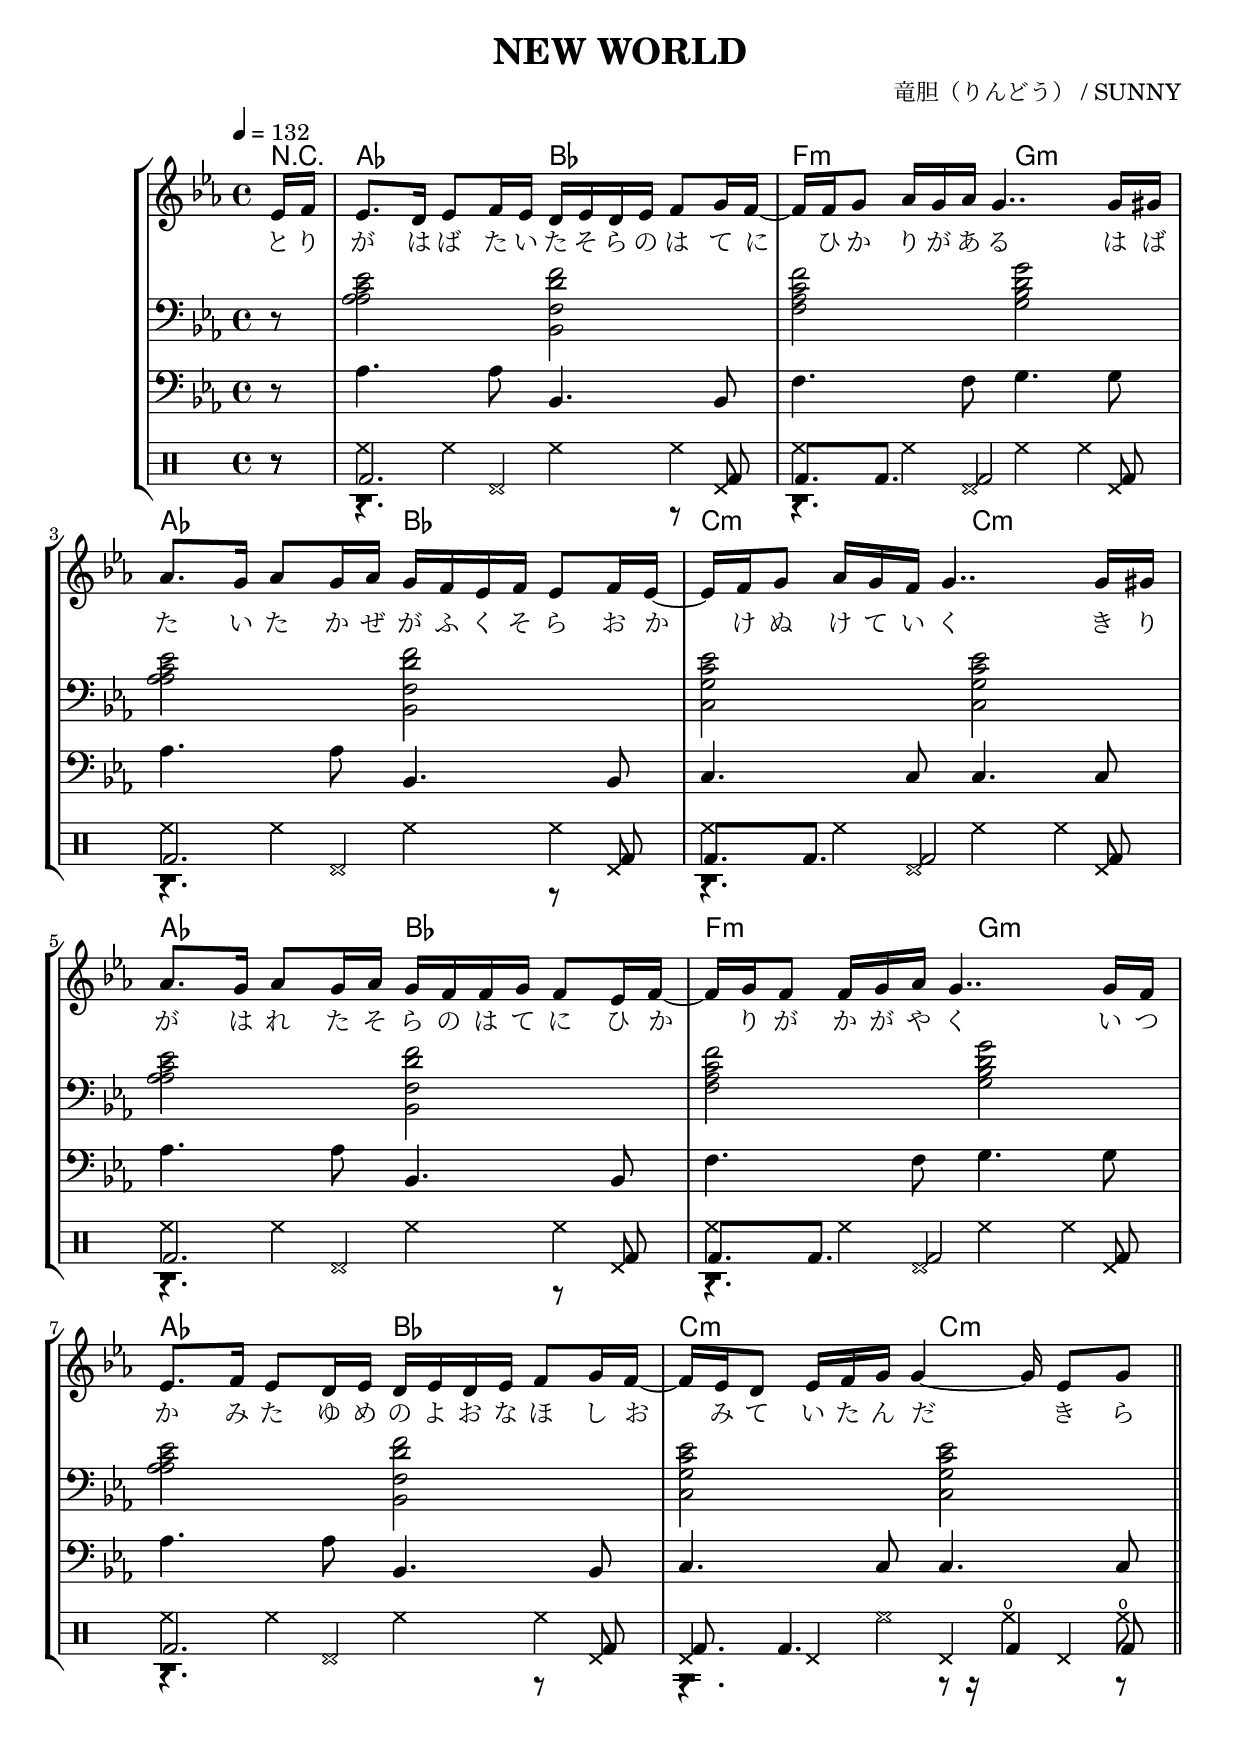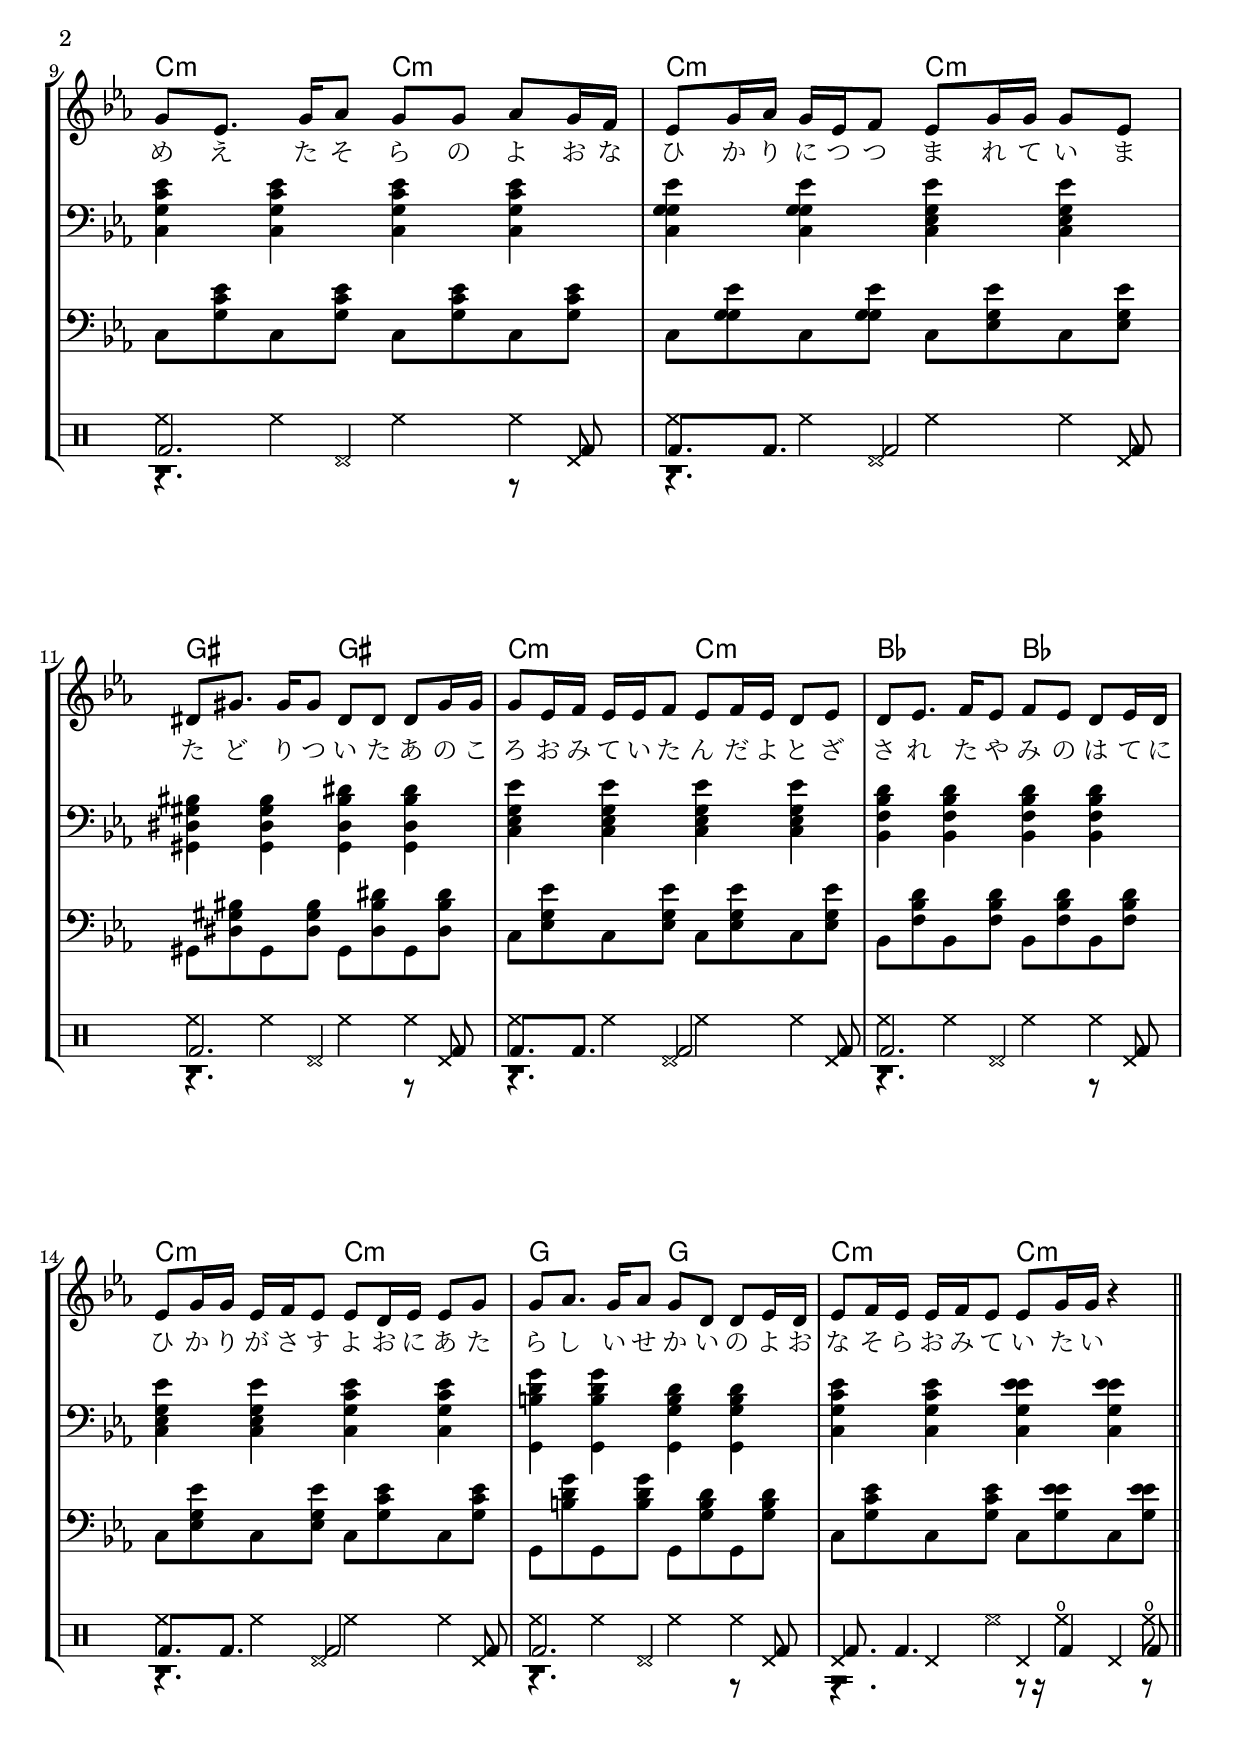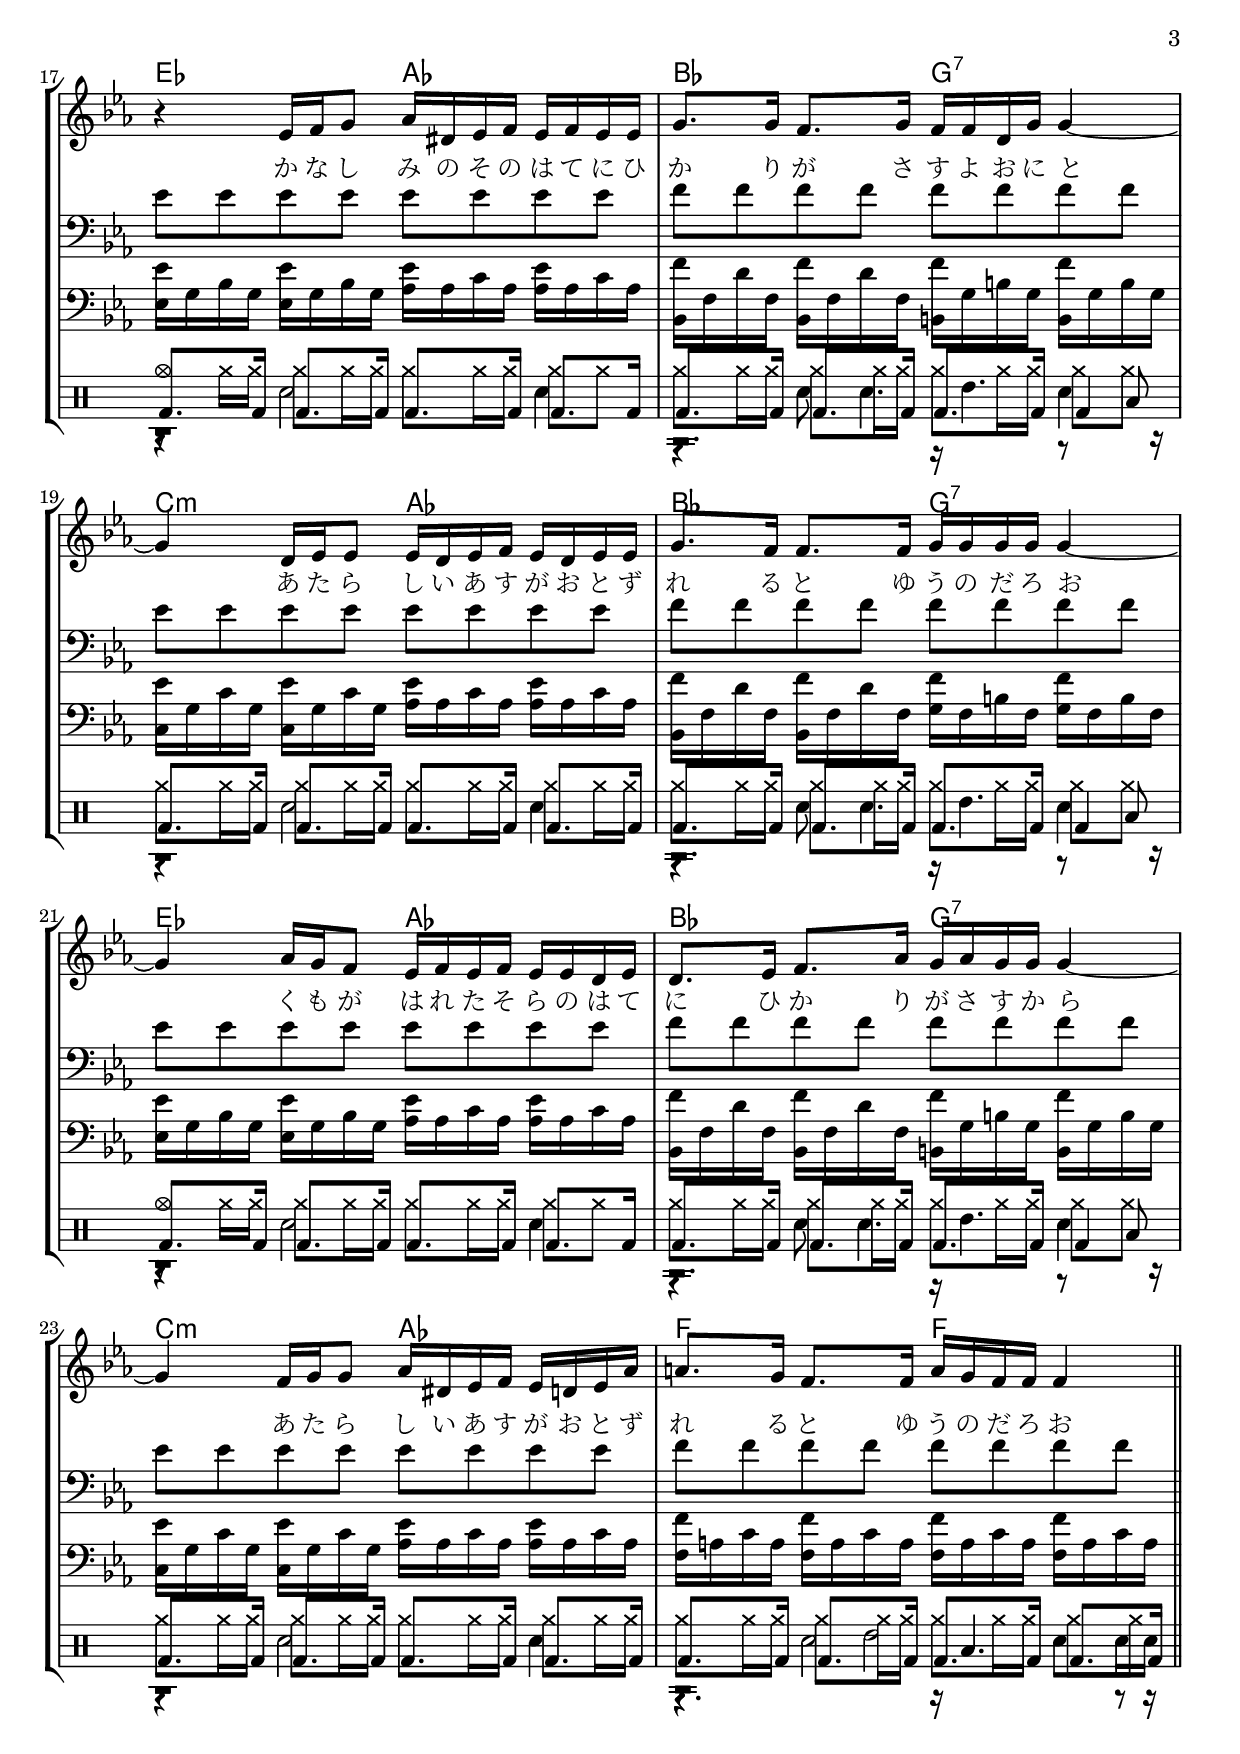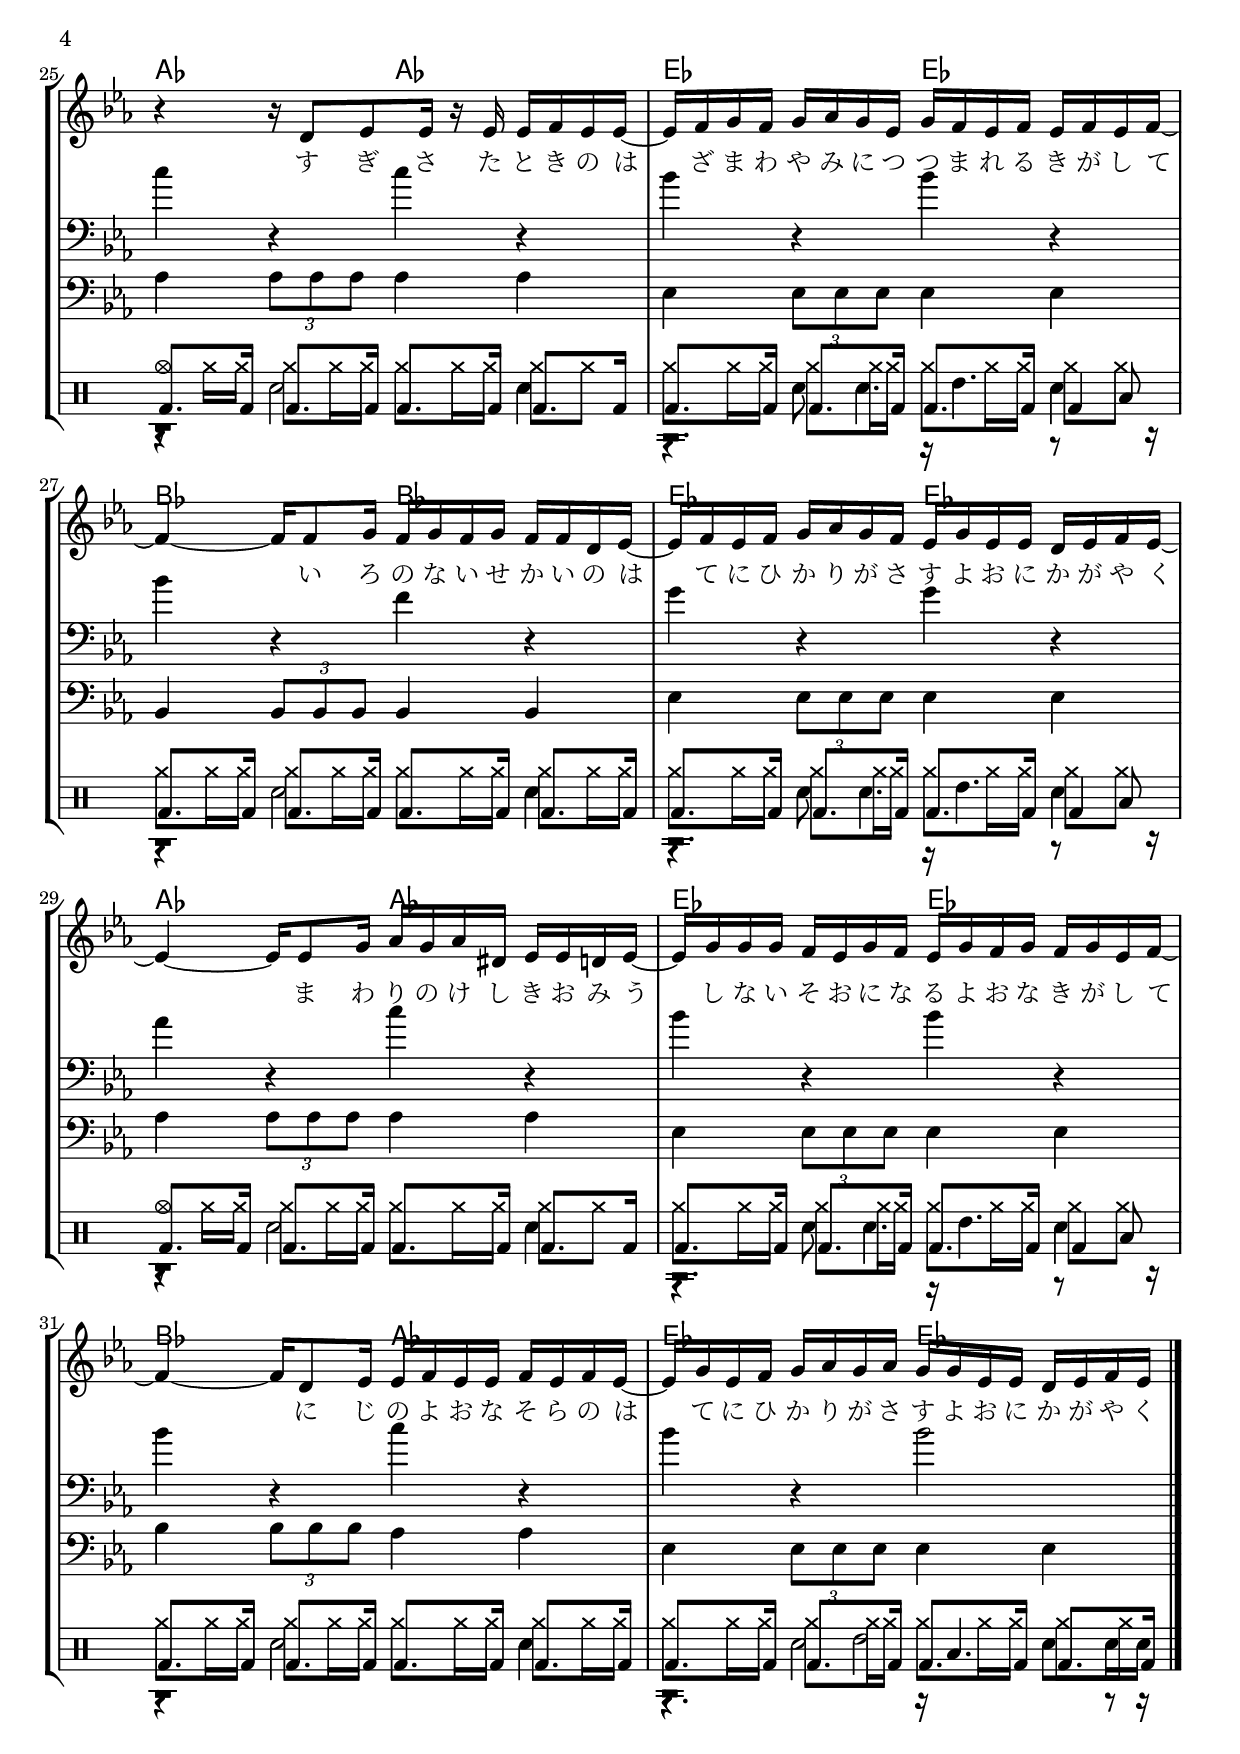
\version "2.12.1"

\header {
	title = \markup {"NEW WORLD"}
	composer = \markup \center-column {"竜胆（りんどう） / SUNNY"}
}

harmony = \chordmode {
		r8as2 bes f:m g:m as bes c:m c:m as bes f:m g:m as bes c:m c:m 

	c:m c:m c:m c:m gis gis c:m c:m bes bes c:m c:m g g c:m c:m 

	es as bes g:7 c:m as bes g:7 es as bes g:7 c:m as f f 

	as as es es bes bes es es as as es es bes as es es 
}

melody = {
	\set Staff.midiInstrument = #"mmi0.42"
	\set Staff.midiMinimumVolume = #0.7
	\set Staff.midiMaximumVolume = #0.9
	\partial 8*1
		\key es \major
	\tempo 4 = 132
es'16  f'16 
	es'8.  d'16  es'8  f'16  es'16  d'16  es'16  d'16  es'16  f'8  g'16  f'16~ 
	f'16  f'16  g'8  as'16  g'16  as'16  g'4..  g'16  gis'16 
	as'8.  g'16  as'8  g'16  as'16  g'16  f'16  es'16  f'16  es'8  f'16  es'16~ 
	es'16  f'16  g'8  as'16  g'16  f'16  g'4..  g'16  gis'16 
	as'8.  g'16  as'8  g'16  as'16  g'16  f'16  f'16  g'16  f'8  es'16  f'16~ 
	f'16  g'16  f'8  f'16  g'16  as'16  g'4..  g'16  f'16 
	es'8.  f'16  es'8  d'16  es'16  d'16  es'16  d'16  es'16  f'8  g'16  f'16~ 
	f'16  es'16  d'8  es'16  f'16  g'16  g'4~g'16  	\set Staff.midiInstrument = #"mmi0.42"
	\set Staff.midiMinimumVolume = #0.7
	\set Staff.midiMaximumVolume = #0.9
	es'8  g'8 
	g'8  es'8.  g'16  as'8  g'8  g'8  as'8  g'16  f'16 
	es'8  g'16  as'16  g'16  es'16  f'8  es'8  g'16  g'16  g'8  es'8 
	dis'8  gis'8.  gis'16  gis'8  dis'8  dis'8  dis'8  gis'16  gis'16 
	g'8  es'16  f'16  es'16  es'16  f'8  es'8  f'16  es'16  d'8  es'8 
	d'8  es'8.  f'16  es'8  f'8  es'8  d'8  es'16  d'16 
	es'8  g'16  g'16  es'16  f'16  es'8  es'8  d'16  es'16  es'8  g'8 
	g'8  as'8.  g'16  as'8  g'8  d'8  d'8  es'16  d'16 
	es'8  f'16  es'16  es'16  f'16  es'8  es'8  g'16  g'16  	r4 	\set Staff.midiInstrument = #"mmi0.42"
	\set Staff.midiMinimumVolume = #0.7
	\set Staff.midiMaximumVolume = #0.9
	r4 es'16  f'16  g'8  as'16  dis'16  es'16  f'16  es'16  f'16  es'16  es'16 
	g'8.  g'16  f'8.  g'16  f'16  f'16  d'16  g'16  g'4~ 
	g'4  d'16  es'16  es'8  es'16  d'16  es'16  f'16  es'16  d'16  es'16  es'16 
	g'8.  f'16  f'8.  f'16  g'16  g'16  g'16  g'16  g'4~ 
	g'4  as'16  g'16  f'8  es'16  f'16  es'16  f'16  es'16  es'16  d'16  es'16 
	d'8.  es'16  f'8.  as'16  g'16  as'16  g'16  g'16  g'4~ 
	g'4  f'16  g'16  g'8  as'16  dis'16  es'16  f'16  es'16  d'16  es'16  as'16 
	a'8.  g'16  f'8.  f'16  a'16  g'16  f'16  f'16  f'4
	\set Staff.midiInstrument = #"mmi0.42"
	\set Staff.midiMinimumVolume = #0.7
	\set Staff.midiMaximumVolume = #0.9
	r4 r16 d'8  es'8  es'16  r16  es'16  es'16  f'16  es'16  es'16~ 
	es'16  f'16  g'16  f'16  g'16  as'16  g'16  es'16  g'16  f'16  es'16  f'16  es'16  f'16  es'16  f'16~ 
	f'4~f'16  f'8  g'16  f'16  g'16  f'16  g'16  f'16  f'16  d'16  es'16~ 
	es'16  f'16  es'16  f'16  g'16  as'16  g'16  f'16  es'16  g'16  es'16  es'16  d'16  es'16  f'16  es'16~ 
	es'4~es'16  es'8  g'16  as'16  g'16  as'16  dis'16  es'16  es'16  d'16  es'16~ 
	es'16  g'16  g'16  g'16  f'16  es'16  g'16  f'16  es'16  g'16  f'16  g'16  f'16  g'16  es'16  f'16~ 
	f'4~f'16  d'8  es'16  es'16  f'16  es'16  es'16  f'16  es'16  f'16  es'16~ 
	es'16  g'16  es'16  f'16  g'16  as'16  g'16  as'16  g'16  g'16  es'16  es'16  d'16  es'16  f'16  es'16
	\bar "|."
}

words = \lyricmode {
	と  り  が  は  ば  た  い  た  そ  ら  の  は  て  に  ひ  か  り  が  あ  る  は  ば  た  い  た  か  ぜ  が  ふ  く  そ  ら  お  か  け  ぬ  け  て  い  く  き  り  が  は  れ  た  そ  ら  の  は  て  に  ひ  か  り  が  か  が  や  く  い  つ  か  み  た  ゆ  め  の  よ  お  な  ほ  し  お  み  て  い  た  ん  だ  
	き  ら  め  え  た  そ  ら  の  よ  お  な  ひ  か  り  に  つ  つ  ま  れ  て  い  ま  た  ど  り  つ  い  た  あ  の  こ  ろ  お  み  て  い  た  ん  だ  よ  と  ざ  さ  れ  た  や  み  の  は  て  に  ひ  か  り  が  さ  す  よ  お  に  あ  た  ら  し  い  せ  か  い  の  よ  お  な  そ  ら  お  み  て  い  た  い  
	か  な  し  み  の  そ  の  は  て  に  ひ  か  り  が  さ  す  よ  お  に  と  あ  た  ら  し  い  あ  す  が  お  と  ず  れ  る  と  ゆ  う  の  だ  ろ  お  く  も  が  は  れ  た  そ  ら  の  は  て  に  ひ  か  り  が  さ  す  か  ら  あ  た  ら  し  い  あ  す  が  お  と  ず  れ  る  と  ゆ  う  の  だ  ろ  お  
	す  ぎ  さ  た  と  き  の  は  ざ  ま  わ  や  み  に  つ  つ  ま  れ  る  き  が  し  て  い  ろ  の  な  い  せ  か  い  の  は  て  に  ひ  か  り  が  さ  す  よ  お  に  か  が  や  く  ま  わ  り  の  け  し  き  お  み  う  し  な  い  そ  お  に  な  る  よ  お  な  き  が  し  て  に  じ  の  よ  お  な  そ  ら  の  は  て  に  ひ  か  り  が  さ  す  よ  お  に  か  が  や  く  
}

tempochange = {
	\tempo 4 = 132
	r1 | r1 | r1 | r1 | r1 | r1 | r1 | r1 \bar "||"
	\tempo 4 = 132
	r1 | r1 | r1 | r1 | r1 | r1 | r1 | r1 \bar "||"
	\tempo 4 = 132
	r1 | r1 | r1 | r1 | r1 | r1 | r1 | r1 \bar "||"
	\tempo 4 = 132
	r1 | r1 | r1 | r1 | r1 | r1 | r1 | r1 \bar "|."
}

mainacc = {
	\clef bass
	\set Staff.midiInstrument = #"Bagpipe"
	\set Staff.midiMinimumVolume = #0.3
	\set Staff.midiMaximumVolume = #0.6
	\key es \major
	\tempo 4 = 132
	\partial 8*1
	r8	<as as c' es'>2
	<bes, f d' f'>2
	<f as c' f'>2
	<g bes d' g'>2
	<as as c' es'>2
	<bes, f d' f'>2
	<c g c' es'>2
	<c g c' es'>2
	<as as c' es'>2
	<bes, f d' f'>2
	<f as c' f'>2
	<g bes d' g'>2
	<as as c' es'>2
	<bes, f d' f'>2
	<c g c' es'>2
	<c g c' es'>2
	\bar "||"

	\set Staff.midiInstrument = #"Church organ"
	\set Staff.midiMinimumVolume = #0.3
	\set Staff.midiMaximumVolume = #0.6
	<c g c' es'>4 <c g c' es'>4
	<c g c' es'>4 <c g c' es'>4
	<c g g es'>4 <c g g es'>4
	<c es g es'>4 <c es g es'>4
	<gis, dis gis bis>4 <gis, dis gis bis>4
	<gis, dis bis dis'>4 <gis, dis bis dis'>4
	<c es g es'>4 <c es g es'>4
	<c es g es'>4 <c es g es'>4
	<bes, f bes d'>4 <bes, f bes d'>4
	<bes, f bes d'>4 <bes, f bes d'>4
	<c es g es'>4 <c es g es'>4
	<c g c' es'>4 <c g c' es'>4
	<g, b d' g'>4 <g, b d' g'>4
	<g, g b d'>4 <g, g b d'>4
	<c g c' es'>4 <c g c' es'>4
	<c g es' es'>4 <c g es' es'>4
	\bar "||"

	\set Staff.midiInstrument = #"Synthstrings 1"
	\set Staff.midiMinimumVolume = #0.3
	\set Staff.midiMaximumVolume = #0.6
	es'8 es'8 es'8 es'8
	es'8 es'8 es'8 es'8
	f'8 f'8 f'8 f'8
	f'8 f'8 f'8 f'8
	es'8 es'8 es'8 es'8
	es'8 es'8 es'8 es'8
	f'8 f'8 f'8 f'8
	f'8 f'8 f'8 f'8
	es'8 es'8 es'8 es'8
	es'8 es'8 es'8 es'8
	f'8 f'8 f'8 f'8
	f'8 f'8 f'8 f'8
	es'8 es'8 es'8 es'8
	es'8 es'8 es'8 es'8
	f'8 f'8 f'8 f'8
	f'8 f'8 f'8 f'8
	\bar "||"

	\set Staff.midiInstrument = #"Acoustic grand"
	\set Staff.midiMinimumVolume = #0.3
	\set Staff.midiMaximumVolume = #0.6
	c''4 r4
	c''4 r4
	bes'4 r4
	bes'4 r4
	bes'4 r4
	f'4 r4
	g'4 r4
	g'4 r4
	as'4 r4
	c''4 r4
	bes'4 r4
	bes'4 r4
	bes'4 r4
	c''4 r4
	bes'4 r4
	bes'2
	\bar "|."
}

subacc = {
	\clef bass
	\set Staff.midiInstrument = #"Synth Drum"
	\set Staff.midiMinimumVolume = #0.3
	\set Staff.midiMaximumVolume = #0.6
	\key es \major
	\tempo 4 = 132
	\partial 8*1
	r8	as4.as8
	bes,4.bes,8
	f4.f8
	g4.g8
	as4.as8
	bes,4.bes,8
	c4.c8
	c4.c8
	as4.as8
	bes,4.bes,8
	f4.f8
	g4.g8
	as4.as8
	bes,4.bes,8
	c4.c8
	c4.c8
	\bar "||"

	\set Staff.midiInstrument = #"Synth Bass 1"
	\set Staff.midiMinimumVolume = #0.3
	\set Staff.midiMaximumVolume = #0.6
	c8 <g c' es'> c <g c' es'>
	c8 <g c' es'> c <g c' es'>
	c8 <g g es'> c <g g es'>
	c8 <es g es'> c <es g es'>
	gis,8 <dis gis bis> gis, <dis gis bis>
	gis,8 <dis bis dis'> gis, <dis bis dis'>
	c8 <es g es'> c <es g es'>
	c8 <es g es'> c <es g es'>
	bes,8 <f bes d'> bes, <f bes d'>
	bes,8 <f bes d'> bes, <f bes d'>
	c8 <es g es'> c <es g es'>
	c8 <g c' es'> c <g c' es'>
	g,8 <b d' g'> g, <b d' g'>
	g,8 <g b d'> g, <g b d'>
	c8 <g c' es'> c <g c' es'>
	c8 <g es' es'> c <g es' es'>
	\bar "||"

	\set Staff.midiInstrument = #"Electric Grand"
	\set Staff.midiMinimumVolume = #0.3
	\set Staff.midiMaximumVolume = #0.6
	<es es'>16 g bes g <es es'> g bes g
	<as es'>16 as c' as <as es'> as c' as
	<bes, f'>16 f d' f <bes, f'> f d' f
	<b, f'>16 g b g <b, f'> g b g
	<c es'>16 g c' g <c es'> g c' g
	<as es'>16 as c' as <as es'> as c' as
	<bes, f'>16 f d' f <bes, f'> f d' f
	<g f'>16 f b f <g f'> f b f
	<es es'>16 g bes g <es es'> g bes g
	<as es'>16 as c' as <as es'> as c' as
	<bes, f'>16 f d' f <bes, f'> f d' f
	<b, f'>16 g b g <b, f'> g b g
	<c es'>16 g c' g <c es'> g c' g
	<as es'>16 as c' as <as es'> as c' as
	<f f'>16 a c' a <f f'> a c' a
	<f f'>16 a c' a <f f'> a c' a
	\bar "||"

	\set Staff.midiInstrument = #"Pad 3 (polysynth)"
	\set Staff.midiMinimumVolume = #0.3
	\set Staff.midiMaximumVolume = #0.6
	as4 \tuplet 3/2 { as8 as8 as8 }
	as4 as4
	es4 \tuplet 3/2 { es8 es8 es8 }
	es4 es4
	bes,4 \tuplet 3/2 { bes,8 bes,8 bes,8 }
	bes,4 bes,4
	es4 \tuplet 3/2 { es8 es8 es8 }
	es4 es4
	as4 \tuplet 3/2 { as8 as8 as8 }
	as4 as4
	es4 \tuplet 3/2 { es8 es8 es8 }
	es4 es4
	bes4 \tuplet 3/2 { bes8 bes8 bes8 }
	as4 as4
	es4 \tuplet 3/2 { es8 es8 es8 }
	es4 es4
	\bar "|."
}

percA = {
	\drummode {
	\partial 8*1
	r8	r1  |r1  |r1  |r1  |r1  |r1  |r1  |r2 r8 hho4 hho8  \bar "||"
	r1  |r1  |r1  |r1  |r1  |r1  |r1  |r2 r8 hho4 hho8  \bar "||"
	r8 cymr16 cymr16 cymr8 cymr16 cymr16 cymr8 cymr16 cymr16 cymr8 cymr8  |cymr8 cymr16 cymr16 cymr8 cymr16 cymr16 cymr8 cymr16 cymr16 cymr8 cymr8  |cymr8 cymr16 cymr16 cymr8 cymr16 cymr16 cymr8 cymr16 cymr16 cymr8 cymr16 cymr16  |cymr8 cymr16 cymr16 cymr8 cymr16 cymr16 cymr8 cymr16 cymr16 cymr8 cymr8  |r8 cymr16 cymr16 cymr8 cymr16 cymr16 cymr8 cymr16 cymr16 cymr8 cymr8  |cymr8 cymr16 cymr16 cymr8 cymr16 cymr16 cymr8 cymr16 cymr16 cymr8 cymr8  |cymr8 cymr16 cymr16 cymr8 cymr16 cymr16 cymr8 cymr16 cymr16 cymr8 cymr16 cymr16  |cymr8 cymr16 cymr16 cymr8 cymr16 cymr16 cymr8 cymr16 cymr16 cymr8 cymr8  \bar "||"
	r8 cymr16 cymr16 cymr8 cymr16 cymr16 cymr8 cymr16 cymr16 cymr8 cymr8  |cymr8 cymr16 cymr16 cymr8 cymr16 cymr16 cymr8 cymr16 cymr16 cymr8 cymr8  |cymr8 cymr16 cymr16 cymr8 cymr16 cymr16 cymr8 cymr16 cymr16 cymr8 cymr16 cymr16  |cymr8 cymr16 cymr16 cymr8 cymr16 cymr16 cymr8 cymr16 cymr16 cymr8 cymr8  |r8 cymr16 cymr16 cymr8 cymr16 cymr16 cymr8 cymr16 cymr16 cymr8 cymr8  |cymr8 cymr16 cymr16 cymr8 cymr16 cymr16 cymr8 cymr16 cymr16 cymr8 cymr8  |cymr8 cymr16 cymr16 cymr8 cymr16 cymr16 cymr8 cymr16 cymr16 cymr8 cymr16 cymr16  |cymr8 cymr16 cymr16 cymr8 cymr16 cymr16 cymr8 cymr16 cymr16 cymr8 cymr8  \bar "|."
	}
}

percB = {
	\drummode {
	\partial 8*1
	r8	r4. hhp2 hhp8  |r4. hhp2 hhp8  |r4. hhp2 hhp8  |r4. hhp2 hhp8  |r4. hhp2 hhp8  |r4. hhp2 hhp8  |r4. hhp2 hhp8  |hhp4 hhp4 hhp4 hhp4  \bar "||"
	r4. hhp2 hhp8  |r4. hhp2 hhp8  |r4. hhp2 hhp8  |r4. hhp2 hhp8  |r4. hhp2 hhp8  |r4. hhp2 hhp8  |r4. hhp2 hhp8  |hhp4 hhp4 hhp4 hhp4  \bar "||"
	r4 sn2 sn4  |r4 sn8 sn4. sn4  |r4 sn2 sn4  |r4 sn8 sn4. sn4  |r4 sn2 sn4  |r4 sn8 sn4. sn4  |r4 sn2 sn4  |r4 sn2 sn8 sn16 sn16  \bar "||"
	r4 sn2 sn4  |r4 sn8 sn4. sn4  |r4 sn2 sn4  |r4 sn8 sn4. sn4  |r4 sn2 sn4  |r4 sn8 sn4. sn4  |r4 sn2 sn4  |r4 sn2 sn8 sn16 sn16  \bar "|."
	}
}

percC = {
	\drummode {
	\partial 8*1
	r8	hh4 hh4 hh4 hh4  |hh4 hh4 hh4 hh4  |hh4 hh4 hh4 hh4  |hh4 hh4 hh4 hh4  |hh4 hh4 hh4 hh4  |hh4 hh4 hh4 hh4  |hh4 hh4 hh4 hh4  |r4. hh2 r8  \bar "||"
	hh4 hh4 hh4 hh4  |hh4 hh4 hh4 hh4  |hh4 hh4 hh4 hh4  |hh4 hh4 hh4 hh4  |hh4 hh4 hh4 hh4  |hh4 hh4 hh4 hh4  |hh4 hh4 hh4 hh4  |r4. hh2 r8  \bar "||"
	bd8. bd16 bd8. bd16 bd8. bd16 bd8. bd16  |bd8. bd16 bd8. bd16 bd8. bd16 bd4  |bd8. bd16 bd8. bd16 bd8. bd16 bd8. bd16  |bd8. bd16 bd8. bd16 bd8. bd16 bd4  |bd8. bd16 bd8. bd16 bd8. bd16 bd8. bd16  |bd8. bd16 bd8. bd16 bd8. bd16 bd4  |bd8. bd16 bd8. bd16 bd8. bd16 bd8. bd16  |bd8. bd16 bd8. bd16 bd8. bd16 bd8. bd16  \bar "||"
	bd8. bd16 bd8. bd16 bd8. bd16 bd8. bd16  |bd8. bd16 bd8. bd16 bd8. bd16 bd4  |bd8. bd16 bd8. bd16 bd8. bd16 bd8. bd16  |bd8. bd16 bd8. bd16 bd8. bd16 bd4  |bd8. bd16 bd8. bd16 bd8. bd16 bd8. bd16  |bd8. bd16 bd8. bd16 bd8. bd16 bd4  |bd8. bd16 bd8. bd16 bd8. bd16 bd8. bd16  |bd8. bd16 bd8. bd16 bd8. bd16 bd8. bd16  \bar "|."
	}
}

percD = {
	\drummode {
	\partial 8*1
	r8	bd2. r8 bd8  |bd8. bd8. bd2 bd8  |bd2. r8 bd8  |bd8. bd8. bd2 bd8  |bd2. r8 bd8  |bd8. bd8. bd2 bd8  |bd2. r8 bd8  |bd8. bd4. r16 bd4 bd8  \bar "||"
	bd2. r8 bd8  |bd8. bd8. bd2 bd8  |bd2. r8 bd8  |bd8. bd8. bd2 bd8  |bd2. r8 bd8  |bd8. bd8. bd2 bd8  |bd2. r8 bd8  |bd8. bd4. r16 bd4 bd8  \bar "||"
	r1  |r2 r16 tommh4. r16  |r1  |r2 r16 tommh4. r16  |r1  |r2 r16 tommh4. r16  |r1  |r4. tommh2 r8  \bar "||"
	r1  |r2 r16 tommh4. r16  |r1  |r2 r16 tommh4. r16  |r1  |r2 r16 tommh4. r16  |r1  |r4. tommh2 r8  \bar "|."
	}
}

percE = {
	\drummode {
	\partial 8*1
	r8	r1 | r1 | r1 | r1 | r1 | r1 | r1 | r1 \bar "||"
	r1 | r1 | r1 | r1 | r1 | r1 | r1 | r1 \bar "||"
	r1  |r2. r8 toml8  |r1  |r2. r8 toml8  |r1  |r2. r8 toml8  |r1  |r2 r16 toml4. r16  \bar "||"
	r1  |r2. r8 toml8  |r1  |r2. r8 toml8  |r1  |r2. r8 toml8  |r1  |r2 r16 toml4. r16  \bar "|."
	}
}

percF = {
	\drummode {
	\partial 8*1
	r8	r1 | r1 | r1 | r1 | r1 | r1 | r1 | r1 \bar "||"
	r1 | r1 | r1 | r1 | r1 | r1 | r1 | r1 \bar "||"
	cymc1  |r1 |r1 |r1 |cymc1  |r1 |r1 |r1 \bar "||"
	cymc1  |r1 |r1 |r1 |cymc1  |r1 |r1 |r1 \bar "|."
	}
}

\score {
	<<
		\new StaffGroup <<
			\new ChordNames {\harmony}
			\new Voice = "melody" {\melody}
			\new Lyrics \lyricsto "melody" \words
			\new Staff = "mainacc" {\mainacc}
			\new Staff = "subacc" {\subacc}
			\new DrumStaff <<
				\new DrumVoice {\percA}
				\new DrumVoice {\percB}
				\new DrumVoice {\percC}
				\new DrumVoice {\percD}
				\new DrumVoice {\percE}
				\new DrumVoice {\percF}
			>>
		>>
	>>
	\layout { }
}
